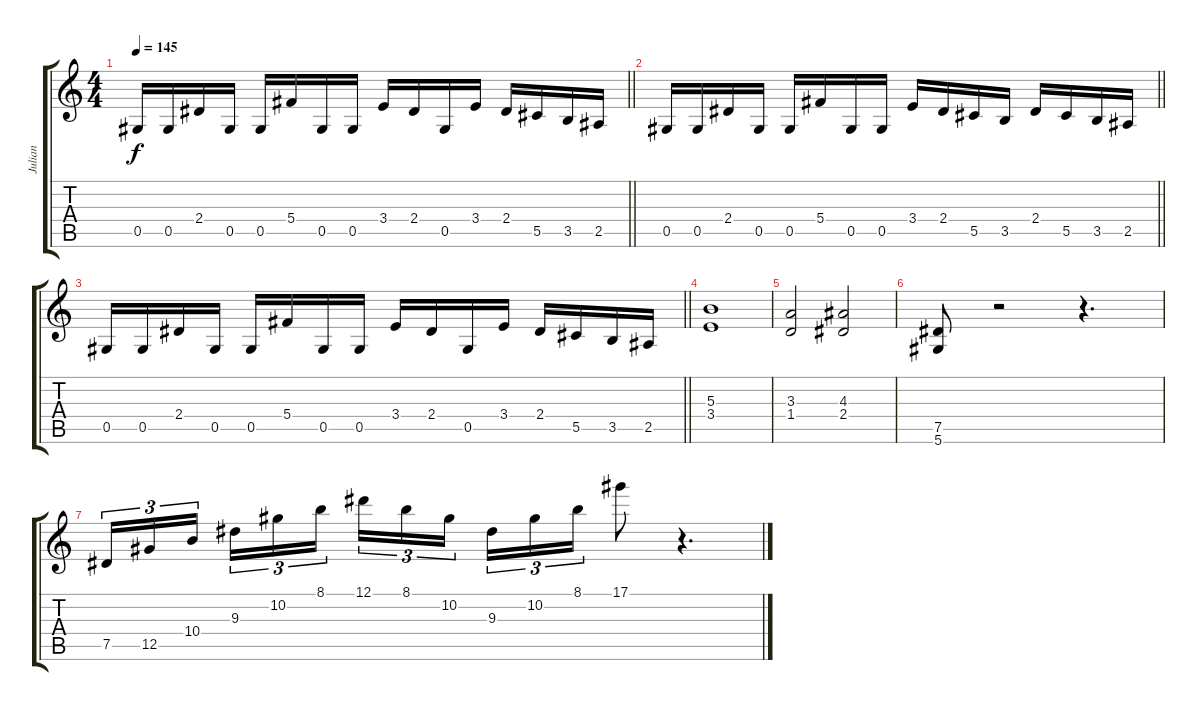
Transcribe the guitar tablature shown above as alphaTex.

\track ("Julian" "Julian") {instrument distortionguitar}
\staff {score tabs}
\tuning (Eb4 Bb3 Gb3 Db3 Ab2 Eb2) {hide}
\ts (4 4)
\tempo 145
\clef g2
\barLineRight lightlight
\ks c
0.5.16{dy f} 0.5.16 2.4.16 0.5.16 0.5.16 5.4.16 0.5.16 0.5.16 3.4.16 2.4.16 0.5.16 3.4.16 2.4.16 5.5.16 3.5.16 2.5.16 |
\barLineRight lightlight
0.5.16 0.5.16 2.4.16 0.5.16 0.5.16 5.4.16 0.5.16 0.5.16 3.4.16 2.4.16 5.5.16 3.5.16 2.4.16 5.5.16 3.5.16 2.5.16 |
\barLineRight lightlight
0.5.16 0.5.16 2.4.16 0.5.16 0.5.16 5.4.16 0.5.16 0.5.16 3.4.16 2.4.16 0.5.16 3.4.16 2.4.16 5.5.16 3.5.16 2.5.16 |
(5.3 3.4).1 |
(3.3 1.4).2 (4.3 2.4).2 |
(7.5 5.6).8 r.2 r.4{d} |
7.5.16{tu (3 2)} 12.5.16{tu (3 2)} 10.4.16{tu (3 2) beam splitsecondary} 9.3.16{tu (3 2)} 10.2.16{tu (3 2)} 8.1.16{tu (3 2)} 12.1.16{tu (3 2)} 8.1.16{tu (3 2)} 10.2.16{tu (3 2) beam splitsecondary} 9.3.16{tu (3 2)} 10.2.16{tu (3 2)} 8.1.16{tu (3 2)} 17.1.8 r.4{d}
